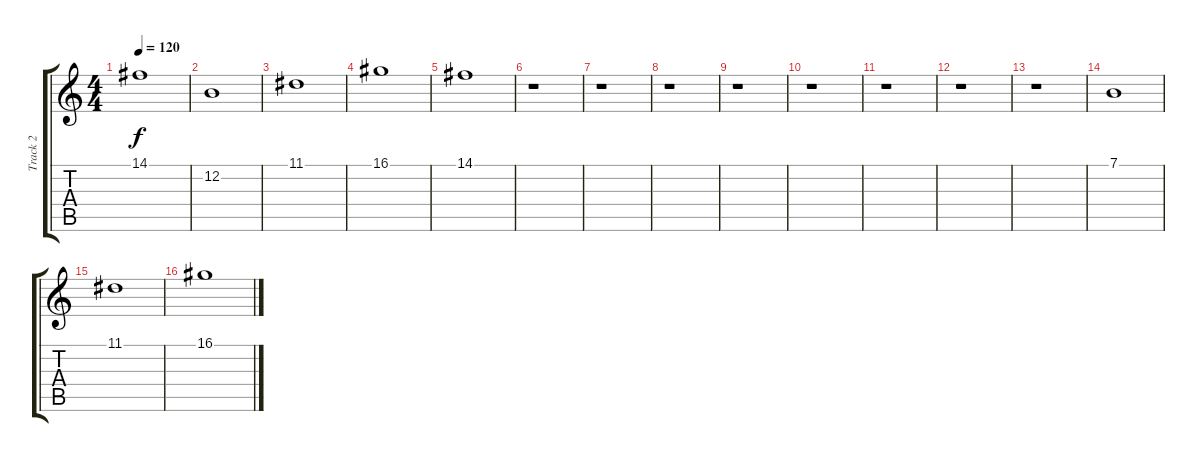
\track ("Track 2" "Track 2") {instrument pad8sweep}
\staff {score tabs}
\tuning (E4 B3 G3 D3 A2 E2) {hide}
\ts (4 4)
\tempo 120
\clef g2
\ks c
14.1.1{dy f} |
12.2.1 |
11.1.1 |
16.1.1 |
14.1.1 |
r.1 |
r.1 |
r.1 |
r.1 |
r.1 |
r.1 |
r.1 |
r.1 |
7.1.1 |
11.1.1 |
16.1.1
